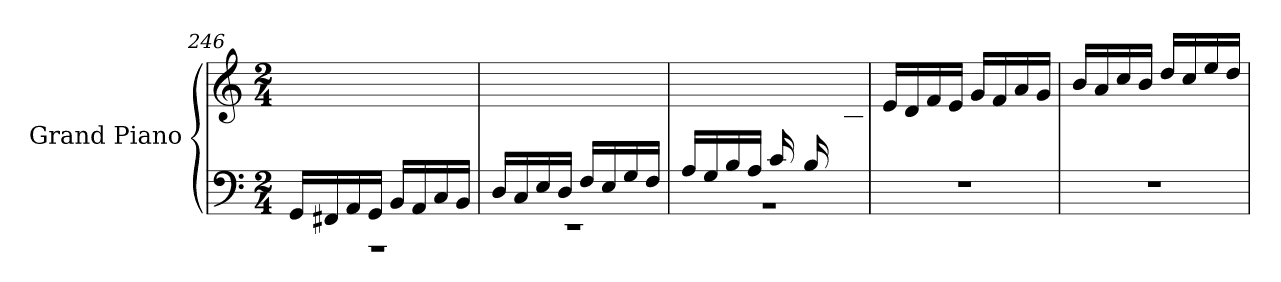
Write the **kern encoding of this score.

**kern	**kern
*part1	*part1
*staff2	*staff1
*I"Grand Piano	*
*I'Pno.	*
*clefF4	*clefG2
*k[]	*k[]
*M2/4	*M2/4
=246	=246
*^	*
16GG/LL	2rAAA	2ryy
16FF#X/	.	.
16AA/	.	.
16GG/JJ	.	.
16BB/LL	.	.
16AA/	.	.
16C/	.	.
16BB/JJ	.	.
=247	=247	=247
16D/LL	2rEE	2ryy
16C/	.	.
16E/	.	.
16D/JJ	.	.
16F/LL	.	.
16E/	.	.
16G/	.	.
16F/JJ	.	.
!!LO:LB:g=z
=248	=248	=248
16A/LL	2rBB	4.ryy
16G/	.	.
16B/	.	.
16A/JJ	.	.
16c/LL	.	.
16B/	.	.
8ryy	.	16d/
.	.	16c/JJ
*v	*v	*
=249	=249
2r	16e/LL
.	16d/
.	16f/
.	16e/JJ
.	16g/LL
.	16f/
.	16a/
.	16g/JJ
=250	=250
2r	16b/LL
.	16a/
.	16cc/
.	16b/JJ
.	16dd/LL
.	16cc/
.	16ee/
.	16dd/JJ
=	=
*-	*-
